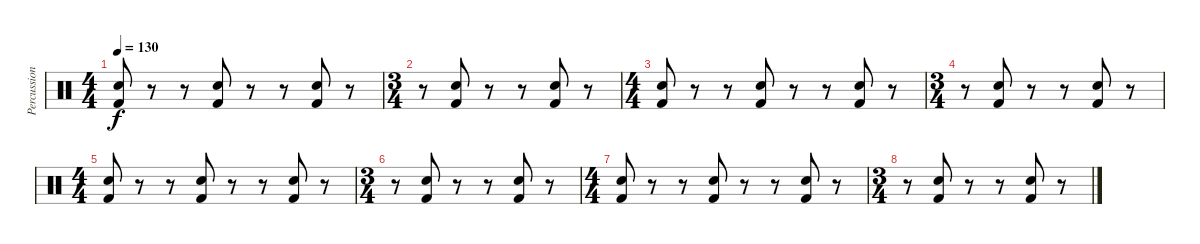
\track ("Percussion" "Percussion") {instrument percussion}
\staff {score}
\articulation defaults
\ts (4 4)
\tempo 110
\tempo 130
\clef neutral
\ks c
("Kick (hit) 2" "Snare (hit) 2").8{dy f} r.8 r.8 ("Kick (hit) 2" "Snare (hit) 2").8 r.8 r.8 ("Kick (hit) 2" "Snare (hit) 2").8 r.8 |
\ts (3 4)
r.8 ("Kick (hit) 2" "Snare (hit) 2").8 r.8 r.8 ("Kick (hit) 2" "Snare (hit) 2").8 r.8 |
\ts (4 4)
("Kick (hit) 2" "Snare (hit) 2").8 r.8 r.8 ("Kick (hit) 2" "Snare (hit) 2").8 r.8 r.8 ("Kick (hit) 2" "Snare (hit) 2").8 r.8 |
\ts (3 4)
r.8 ("Kick (hit) 2" "Snare (hit) 2").8 r.8 r.8 ("Kick (hit) 2" "Snare (hit) 2").8 r.8 |
\ts (4 4)
("Kick (hit) 2" "Snare (hit) 2").8 r.8 r.8 ("Kick (hit) 2" "Snare (hit) 2").8 r.8 r.8 ("Kick (hit) 2" "Snare (hit) 2").8 r.8 |
\ts (3 4)
r.8 ("Kick (hit) 2" "Snare (hit) 2").8 r.8 r.8 ("Kick (hit) 2" "Snare (hit) 2").8 r.8 |
\ts (4 4)
("Kick (hit) 2" "Snare (hit) 2").8 r.8 r.8 ("Kick (hit) 2" "Snare (hit) 2").8 r.8 r.8 ("Kick (hit) 2" "Snare (hit) 2").8 r.8 |
\ts (3 4)
r.8 ("Kick (hit) 2" "Snare (hit) 2").8 r.8 r.8 ("Kick (hit) 2" "Snare (hit) 2").8 r.8
